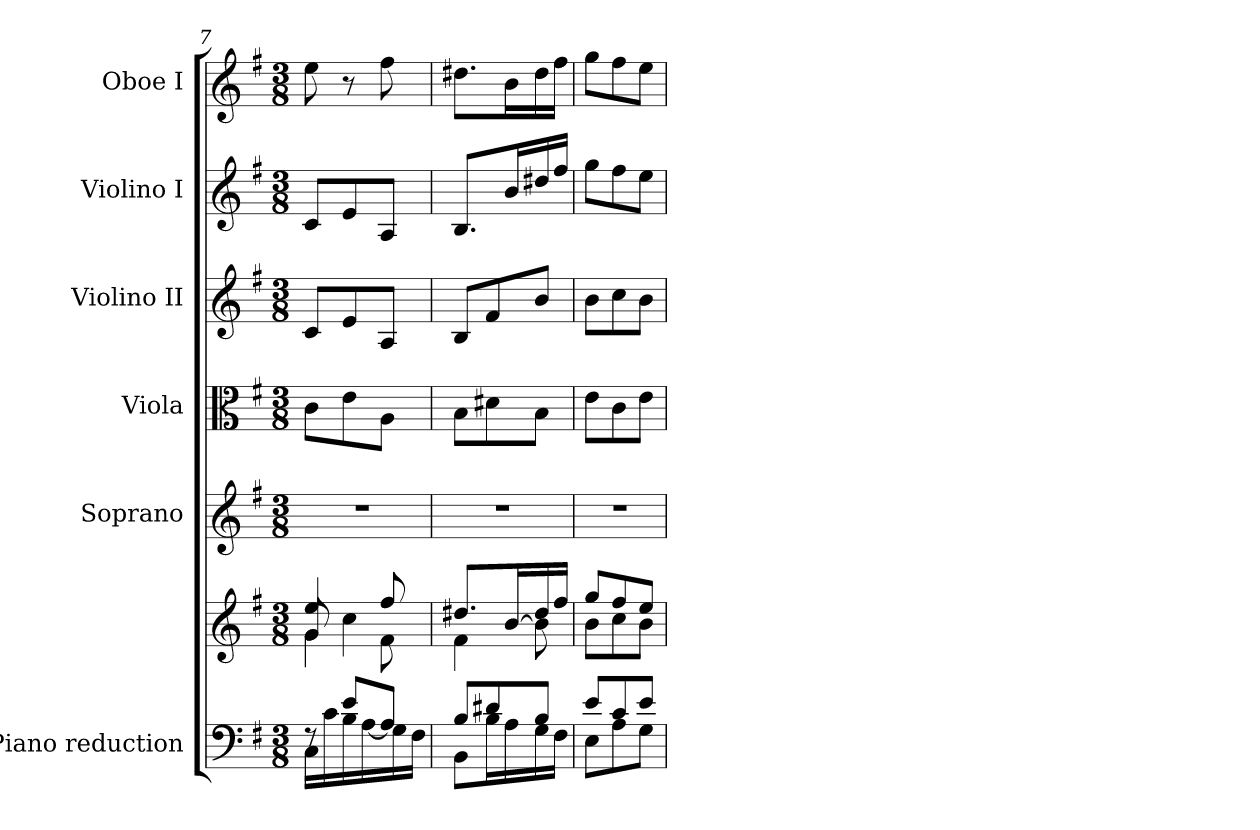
**kern	**kern	**kern	**kern	**kern	**kern	**kern
*part6	*part6	*part5	*part4	*part3	*part2	*part1
*staff7	*staff6	*staff5	*staff4	*staff3	*staff2	*staff1
*I"Piano reduction	*	*I"Soprano	*I"Viola	*I"Violino II	*I"Violino I	*I"Oboe I
*I'Pno	*	*	*I'Vla	*I'Vln	*I'Vln	*I'Ob
*clefF4	*clefG2	*clefG2	*clefC3	*clefG2	*clefG2	*clefG2
*k[f#]	*k[f#]	*k[f#]	*k[f#]	*k[f#]	*k[f#]	*k[f#]
*M3/8	*M3/8	*M3/8	*M3/8	*M3/8	*M3/8	*M3/8
=7	=7	=7	=7	=7	=7	=7
*^	*^	*	*	*	*	*
*	*	*	*^	*	*	*	*	*
8rF	16C\LL	4ee/	4g\	8g/	4.r	8c\L	8c/L	8c/L	8ee\
.	16c\	.	.	.	.	.	.	.	.
8e/L	16B\	.	.	4cc\	.	8e\	8e/	8e/	8r
.	[16A\	.	.	.	.	.	.	.	.
8A/J]	16G\	8ff#/	8f#\	.	.	8A\J	8A/J	8A/J	8ff#\
.	16F#\JJ	.	.	.	.	.	.	.	.
*	*	*	*v	*v	*	*	*	*	*
=8	=8	=8	=8	=8	=8	=8	=8	=8
8B/L	8BB\L	8.dd#X/L	4f#\	4.r	8B\L	8B/L	8.B/L	8.dd#X\L
8d#X/	16B\L	.	.	.	8d#X\	8f#/	.	.
.	16A\	[16b/L	.	.	.	.	16b/L	16b\L
8B/J	16G\	16dd#/	8b\]	.	8B\J	8b/J	16dd#X/	16dd#\
.	16F#\JJ	16ff#/JJ	.	.	.	.	16ff#/JJ	16ff#\JJ
!!LO:LB:g=z
=9	=9	=9	=9	=9	=9	=9	=9	=9
8e/L	8E\L	8gg/L	8b\L	4.r	8e\L	8b\L	8gg\L	8gg\L
8c/	8A\	8ff#/	8cc\	.	8c\	8cc\	8ff#\	8ff#\
8e/J	8G\J	8ee/J	8b\J	.	8e\J	8b\J	8ee\J	8ee\J
*v	*v	*	*	*	*	*	*	*
*	*v	*v	*	*	*	*	*
=	=	=	=	=	=	=
*-	*-	*-	*-	*-	*-	*-
